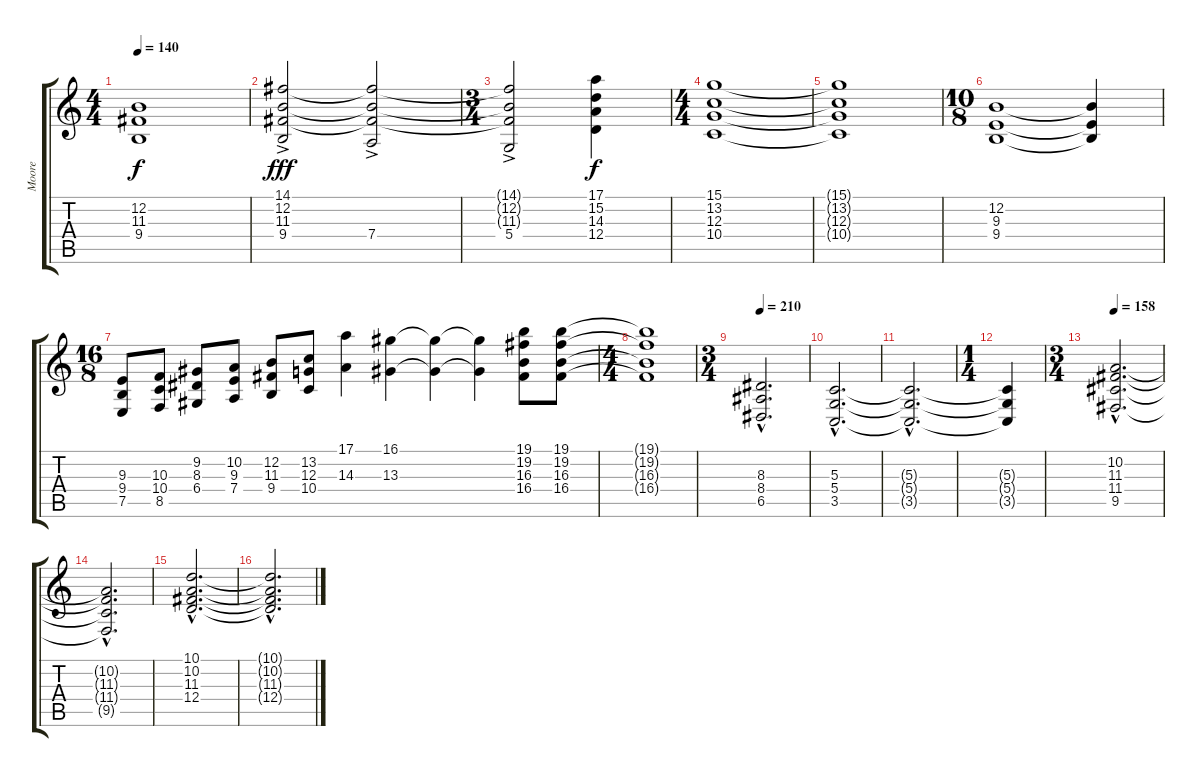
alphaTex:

\track ("Moore" "Moore") {instrument stringensemble1}
\staff {score tabs}
\tuning (E4 B3 G3 D3 A2 E2) {hide}
\ts (4 4)
\tempo 140
\clef g2
\ks c
(12.2 11.3 9.4).1{dy f} |
(14.1 12.2 11.3 9.4{ac}).2{dy fff} (14.1{t} 12.2{t} 11.3{t} 7.4{ac}).2 |
\ts (3 4)
(14.1{t} 12.2{t} 11.3{t} 5.4{ac}).2 (17.1 15.2 14.3 12.4).4{dy f} |
\ts (4 4)
(15.1 13.2 12.3 10.4).1 |
(15.1{t} 13.2{t} 12.3{t} 10.4{t}).1 |
\ts (10 8)
(12.2 9.3 9.4).1 (12.2{t} 9.3{t} 9.4{t}).4 |
\ts (16 8)
(9.3 9.4 7.5).8 (10.3 10.4 8.5).8 (9.2 8.3 6.4).8 (10.2 9.3 7.4).8 (12.2 11.3 9.4).8 (13.2 12.3 10.4).8 (17.1 14.3).4 (16.1 13.3).4 (16.1{t} 13.3{t}).4 (16.1{t} 13.3{t}).4 (19.1 19.2 16.3 16.4).8 (19.1 19.2 16.3 16.4).8 |
\ts (4 4)
(19.1{t} 19.2{t} 16.3{t} 16.4{t}).1 |
\ts (3 4)
\tempo 210
(8.3{hac} 8.4{hac} 6.5{hac}).2{d} |
(5.3{hac} 5.4{hac} 3.5{hac}).2{d} |
(5.3{hac t} 5.4{hac t} 3.5{hac t}).2{d} |
\ts (1 4)
(5.3{t} 5.4{t} 3.5{t}).4 |
\ts (3 4)
\tempo 158
(10.2{hac} 11.3{hac} 11.4{hac} 9.5{hac}).2{d} |
(10.2{hac t} 11.3{hac t} 11.4{hac t} 9.5{hac t}).2{d} |
(10.1{hac} 10.2{hac} 11.3{hac} 12.4{hac}).2{d} |
(10.1{hac t} 10.2{hac t} 11.3{hac t} 12.4{hac t}).2{d}
